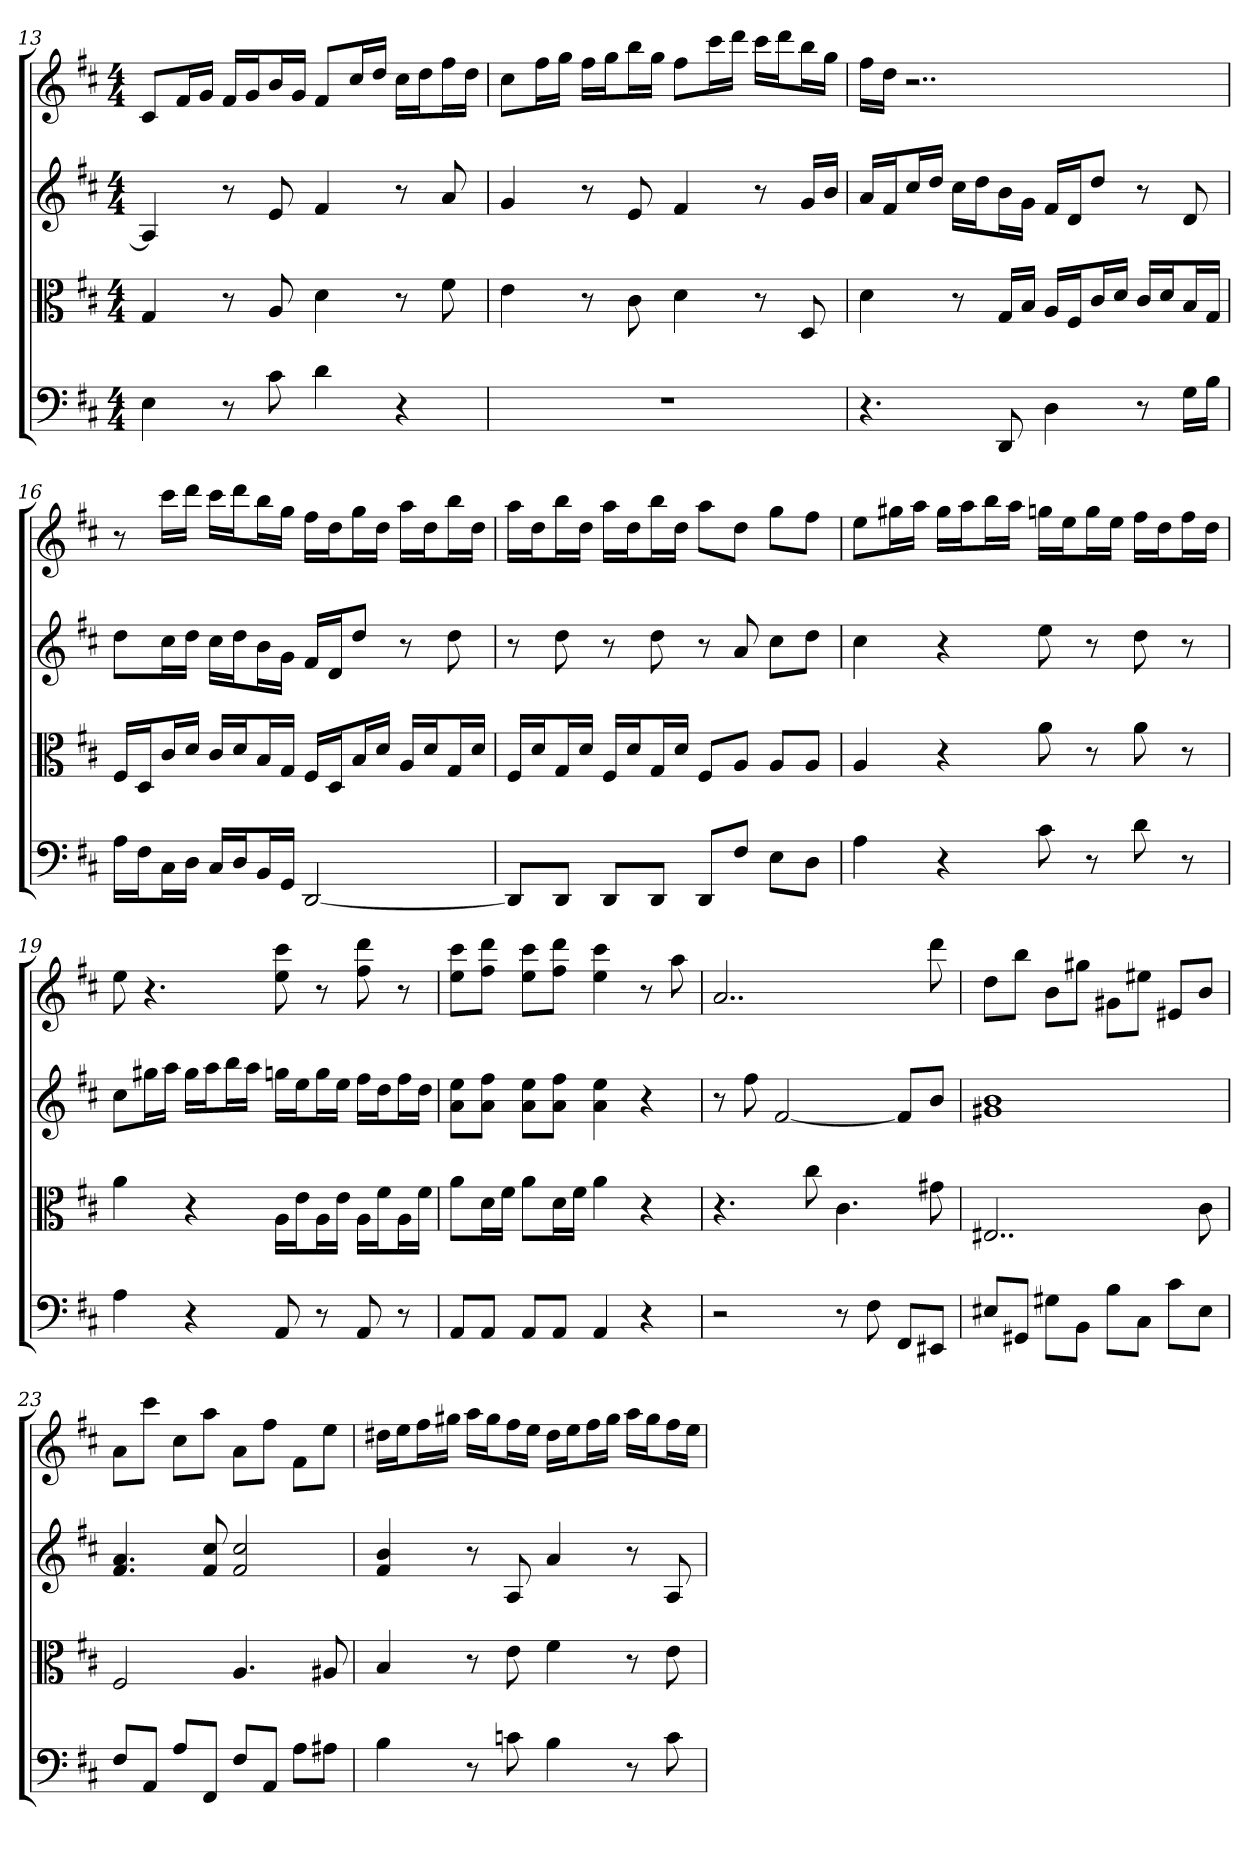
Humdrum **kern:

**kern	**kern	**kern	**kern
*part4	*part3	*part2	*part1
*staff4	*staff3	*staff2	*staff1
*clefF4	*clefC3	*	*
*k[f#c#]	*k[f#c#]	*k[f#c#]	*k[f#c#]
*D:	*D:	*D:	*D:
*M4/4	*M4/4	*M4/4	*M4/4
=13	=13	=13	=13
4E	4G	4A]	8c#L
.	.	.	16f#L
.	.	.	16gJJ
8r	8r	8r	16f#LL
.	.	.	16gJ
8c#	8A	8e	16bL
.	.	.	16gJJ
4d	4d	4f#	8f#L
.	.	.	16cc#L
.	.	.	16ddJJ
4r	8r	8r	16cc#LL
.	.	.	16ddJ
.	8f#	8a	16ff#L
.	.	.	16ddJJ
=14	=14	=14	=14
1r	4e	4g	8cc#L
.	.	.	16ff#L
.	.	.	16ggJJ
.	8r	8r	16ff#LL
.	.	.	16ggJ
.	8c#	8e	16bbL
.	.	.	16ggJJ
.	4d	4f#	8ff#L
.	.	.	16ccc#L
.	.	.	16dddJJ
.	8r	8r	16ccc#LL
.	.	.	16dddJ
.	8D	16gLL	16bbL
.	.	16bJJ	16ggJJ
=15	=15	=15	=15
4.r	4d	16aLL	16ff#LL
.	.	16f#J	16ddJJ
.	.	16cc#L	2..r
.	.	16ddJJ	.
.	8r	16cc#LL	.
.	.	16ddJ	.
8DD	16G/LL	16bL	.
.	16B/JJ	16gJJ	.
4D	16A/LL	16f#LL	.
.	16F#/J	16dJ	.
.	16c#/L	8ddJ	.
.	16d/JJ	.	.
8r	16c#/LL	8r	.
.	16d/J	.	.
16G\LL	16B/L	8d	.
16B\JJ	16G/JJ	.	.
=16	=16	=16	=16
16A\LL	16F#/LL	8ddL	8r
16F#\J	16D/J	.	.
16C#\L	16c#/L	16cc#L	16ccc#LL
16D\JJ	16d/JJ	16ddJJ	16dddJJ
16C#/LL	16c#/LL	16cc#LL	16ccc#LL
16D/J	16d/J	16ddJ	16dddJ
16BB/L	16B/L	16bL	16bbL
16GG/JJ	16G/JJ	16gJJ	16ggJJ
[2DD	16F#/LL	16f#LL	16ff#LL
.	16D/J	16dJ	16ddJ
.	16B/L	8ddJ	16ggL
.	16d/JJ	.	16ddJJ
.	16A/LL	8r	16aaLL
.	16d/J	.	16ddJ
.	16G/L	8dd	16bbL
.	16d/JJ	.	16ddJJ
=17	=17	=17	=17
8DD/L]	16F#/LL	8r	16aaLL
.	16d/J	.	16ddJ
8DD/J	16G/L	8dd	16bbL
.	16d/JJ	.	16ddJJ
8DD/L	16F#/LL	8r	16aaLL
.	16d/J	.	16ddJ
8DD/J	16G/L	8dd	16bbL
.	16d/JJ	.	16ddJJ
8DD/L	8F#/L	8r	8aaL
8F#/J	8A/J	8a	8ddJ
8E\L	8A/L	8cc#L	8ggL
8D\J	8A/J	8ddJ	8ff#J
=18	=18	=18	=18
4A	4A	4cc#	8eeL
.	.	.	16gg#XL
.	.	.	16aaJJ
4r	4r	4r	16gg#LL
.	.	.	16aaJ
.	.	.	16bbL
.	.	.	16aaJJ
8c#	8a	8ee	16ggnLL
.	.	.	16eeJ
8r	8r	8r	16ggL
.	.	.	16eeJJ
8d	8a	8dd	16ff#LL
.	.	.	16ddJ
8r	8r	8r	16ff#L
.	.	.	16ddJJ
=19	=19	=19	=19
4A	4a	8cc#L	8ee
.	.	16gg#XL	4.r
.	.	16aaJJ	.
4r	4r	16gg#LL	.
.	.	16aaJ	.
.	.	16bbL	.
.	.	16aaJJ	.
8AA	16A\LL	16ggnLL	8ee 8ccc#
.	16e\J	16eeJ	.
8r	16A\L	16ggL	8r
.	16e\JJ	16eeJJ	.
8AA	16A\LL	16ff#LL	8ff# 8ddd
.	16f#\J	16ddJ	.
8r	16A\L	16ff#L	8r
.	16f#\JJ	16ddJJ	.
=20	=20	=20	=20
8AA/L	8a\L	8a 8eeL	8ee 8ccc#L
8AA/J	16d\L	8a 8ff#J	8ff# 8dddJ
.	16f#\JJ	.	.
8AA/L	8a\L	8a 8eeL	8ee 8ccc#L
8AA/J	16d\L	8a 8ff#J	8ff# 8dddJ
.	16f#\JJ	.	.
4AA	4a	4a 4ee	4ee 4ccc#
4r	4r	4r	8r
.	.	.	8aa
=21	=21	=21	=21
2r	4.r	8r	2..a
.	.	8ff#	.
.	.	[2f#	.
.	8cc#	.	.
8r	4.c#	.	.
8F#	.	.	.
8FF#/L	.	8f#L]	.
8EE#X/J	8g#X	8bJ	8ddd
=22	=22	=22	=22
8E#X/L	2..E#X	1g#X 1b	8ddL
8GG#X/J	.	.	8bbJ
8G#X\L	.	.	8bL
8BB\J	.	.	8gg#XJ
8B\L	.	.	8g#XL
8C#\J	.	.	8ee#XJ
8c#\L	.	.	8e#XL
8E#\J	8c#	.	8bJ
=23	=23	=23	=23
8F#/L	2F#	4.f# 4.a	8aL
8AA/J	.	.	8ccc#J
8A/L	.	.	8cc#L
8FF#/J	.	8f# 8cc#	8aaJ
8F#/L	4.A	2f# 2cc#	8aL
8AA/J	.	.	8ff#J
8A\L	.	.	8f#L
8A#X\J	8A#X	.	8eeJ
=24	=24	=24	=24
4B	4B	4f# 4b	16dd#XLL
.	.	.	16eeJ
.	.	.	16ff#L
.	.	.	16gg#XJJ
8r	8r	8r	16aaLL
.	.	.	16gg#J
8cn	8e	8A	16ff#L
.	.	.	16eeJJ
4B	4f#	4a	16dd#LL
.	.	.	16eeJ
.	.	.	16ff#L
.	.	.	16gg#JJ
8r	8r	8r	16aaLL
.	.	.	16gg#J
8c	8e	8A	16ff#L
.	.	.	16eeJJ
=	=	=	=
*-	*-	*-	*-
